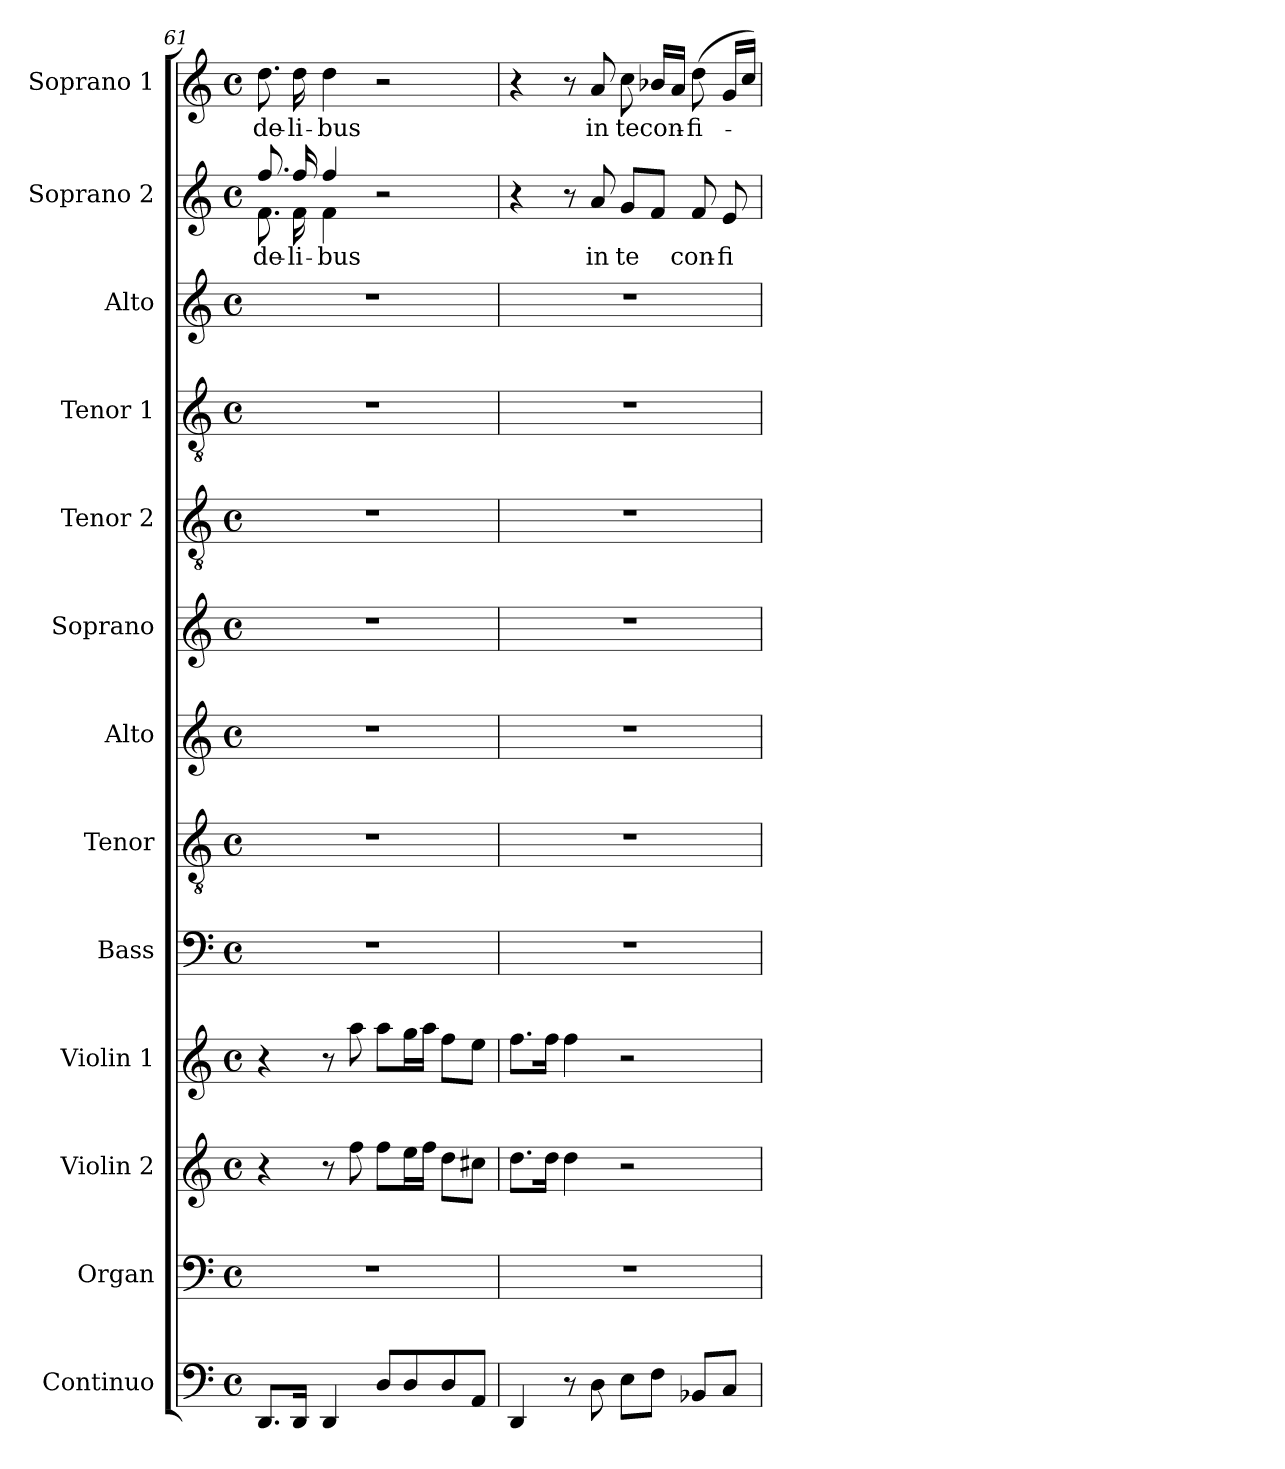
**kern	**kern	**kern	**kern	**kern	**kern	**kern	**kern	**kern	**kern	**kern	**kern	**text	**kern	**text
*part13	*part12	*part11	*part10	*part9	*part8	*part7	*part6	*part5	*part4	*part3	*part2	*part2	*part1	*part1
*staff13	*staff12	*staff11	*staff10	*staff9	*staff8	*staff7	*staff6	*staff5	*staff4	*staff3	*staff2	*staff2	*staff1	*staff1
*I"Continuo	*I"Organ	*I"Violin 2	*I"Violin 1	*I"Bass	*I"Tenor	*I"Alto	*I"Soprano	*I"Tenor 2	*I"Tenor 1	*I"Alto	*I"Soprano 2	*	*I"Soprano 1	*
*I'Cont.	*I'Org.	*I'Vln. 2	*I'Vln. 1	*I'B.	*I'T.	*I'A.	*I'S.	*I'T2.	*I'T1.	*I'A.	*I'S2.	*	*I'S1.	*
*clefF4	*clefF4	*clefG2	*clefG2	*clefF4	*clefGv2	*clefG2	*clefG2	*clefGv2	*clefGv2	*clefG2	*clefG2	*	*clefG2	*
*	*	*	*	*	*ITrd7c12	*	*	*ITrd7c12	*ITrd7c12	*	*	*	*	*
*k[]	*k[]	*k[]	*k[]	*k[]	*k[]	*k[]	*k[]	*k[]	*k[]	*k[]	*k[]	*	*k[]	*
*C:	*C:	*C:	*C:	*C:	*C:	*C:	*C:	*C:	*C:	*C:	*C:	*	*C:	*
*M4/4	*M4/4	*M4/4	*M4/4	*M4/4	*M4/4	*M4/4	*M4/4	*M4/4	*M4/4	*M4/4	*M4/4	*	*M4/4	*
*met(c)	*met(c)	*met(c)	*met(c)	*met(c)	*met(c)	*met(c)	*met(c)	*met(c)	*met(c)	*met(c)	*met(c)	*	*met(c)	*
=61	=61	=61	=61	=61	=61	=61	=61	=61	=61	=61	=61	=61	=61	=61
!	!	!	!	!	!	!	!	!	!	!	!	!LO:LY:b:color=#000000	!	!
*	*	*	*	*	*	*	*	*	*	*	*^	*	*	*
!	!	!	!	!	!	!	!	!	!	!	!	!	!	!	!LO:LY:b:color=#000000
8.DDi/L	1r	4r	4r	1r	1r	1r	1r	1r	1r	1r	8.ffi/	8.fi\	-de-	8.ddi\	-de-
!	!	!	!	!	!	!	!	!	!	!	!	!	!LO:LY:b:color=#000000	!	!
!	!	!	!	!	!	!	!	!	!	!	!	!	!	!	!LO:LY:b:color=#000000
16DDi/Jk	.	.	.	.	.	.	.	.	.	.	16ffi/	16fi\	-li-	16ddi\	-li-
!	!	!	!	!	!	!	!	!	!	!	!	!	!LO:LY:b:color=#000000	!	!
!	!	!	!	!	!	!	!	!	!	!	!	!	!	!	!LO:LY:b:color=#000000
4DDi/	.	8r	8r	.	.	.	.	.	.	.	4ffi/	4fi\	-bus	4ddi\	-bus
.	.	8ffi\	8aai\	.	.	.	.	.	.	.	.	.	.	.	.
8Di/L	.	8ffi\L	8aai\L	.	.	.	.	.	.	.	2r	2ryy	.	2r	.
8Di/	.	16eei\L	16ggi\L	.	.	.	.	.	.	.	.	.	.	.	.
.	.	16ffi\JJ	16aai\JJ	.	.	.	.	.	.	.	.	.	.	.	.
8Di/	.	8ddi\L	8ffi\L	.	.	.	.	.	.	.	.	.	.	.	.
8AAi/J	.	8cc#Xi\J	8eei\J	.	.	.	.	.	.	.	.	.	.	.	.
*	*	*	*	*	*	*	*	*	*	*	*v	*v	*	*	*
=62	=62	=62	=62	=62	=62	=62	=62	=62	=62	=62	=62	=62	=62	=62
4DDi/	1r	8.ddi\L	8.ffi\L	1r	1r	1r	1r	1r	1r	1r	4r	.	4r	.
.	.	16ddi\Jk	16ffi\Jk	.	.	.	.	.	.	.	.	.	.	.
8r	.	4ddi\	4ffi\	.	.	.	.	.	.	.	8r	.	8r	.
!	!	!	!	!	!	!	!	!	!	!	!	!LO:LY:b:color=#000000	!	!
!	!	!	!	!	!	!	!	!	!	!	!	!	!	!LO:LY:b:color=#000000
8Di\	.	.	.	.	.	.	.	.	.	.	8ai/	in	8ai/	in
!	!	!	!	!	!	!	!	!	!	!	!	!LO:LY:b:color=#000000	!	!
!	!	!	!	!	!	!	!	!	!	!	!	!	!	!LO:LY:b:color=#000000
8Ei\L	.	2r	2r	.	.	.	.	.	.	.	8gi/L	te	8cci\	te
!	!	!	!	!	!	!	!	!	!	!	!	!	!	!LO:LY:b:color=#000000
8Fi\J	.	.	.	.	.	.	.	.	.	.	8fi/J	.	16b-Xi/LL	con-
.	.	.	.	.	.	.	.	.	.	.	.	.	16ai/JJ	.
!	!	!	!	!	!	!	!	!	!	!	!	!LO:LY:b:color=#000000	!	!
!	!	!	!	!	!	!	!	!	!	!	!	!	!	!LO:LY:b:color=#000000
8BB-Xi/L	.	.	.	.	.	.	.	.	.	.	8fi/	con-	(8ddi\	-fi-
!	!	!	!	!	!	!	!	!	!	!	!	!LO:LY:b:color=#000000	!	!
8Ci/J	.	.	.	.	.	.	.	.	.	.	8ei/	-fi-	16gi/LL	.
.	.	.	.	.	.	.	.	.	.	.	.	.	16cci/JJ)	.
=	=	=	=	=	=	=	=	=	=	=	=	=	=	=
*-	*-	*-	*-	*-	*-	*-	*-	*-	*-	*-	*-	*-	*-	*-
